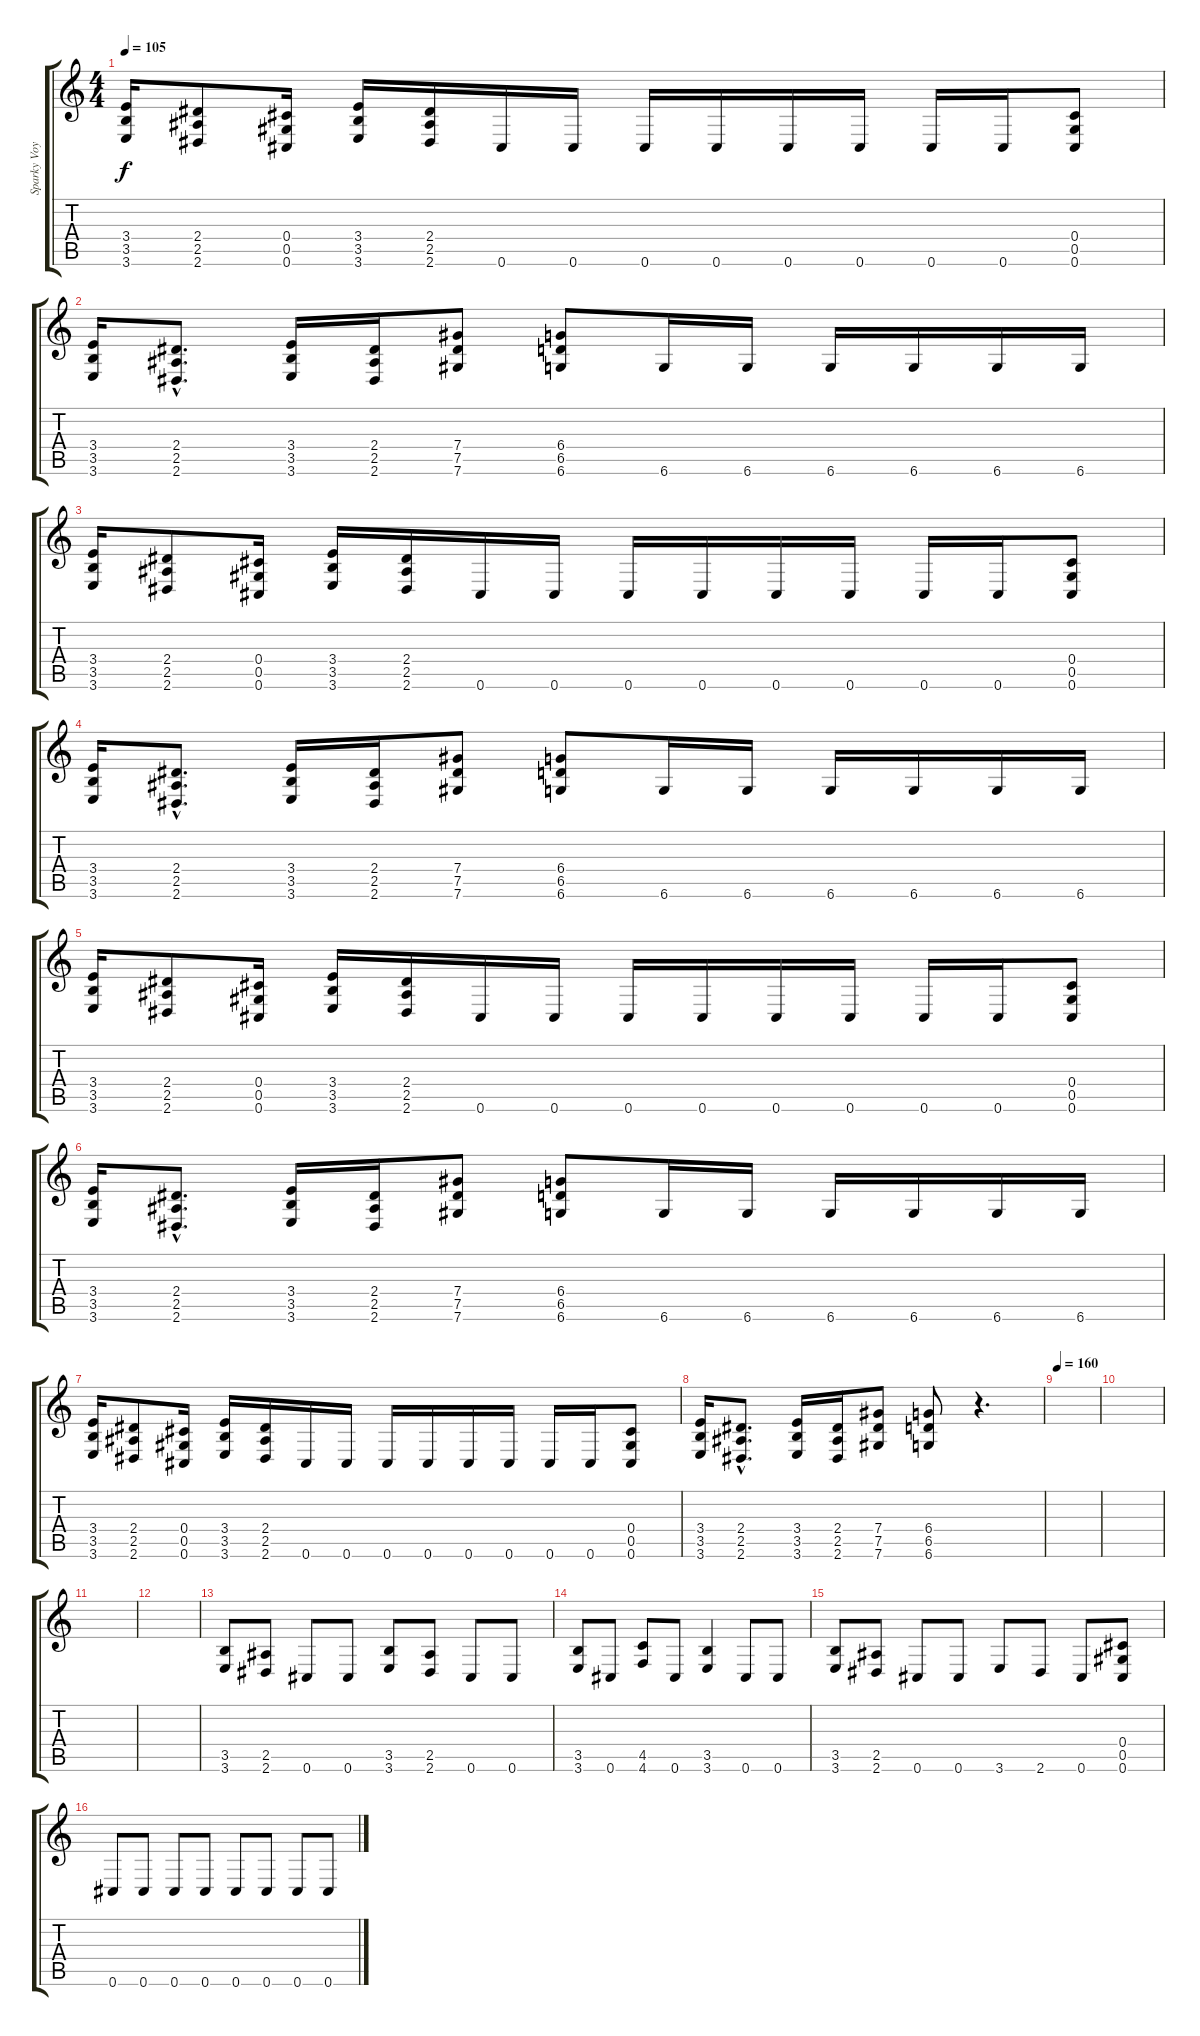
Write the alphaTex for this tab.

\track ("Sparky Voyles" "Sparky Voy") {instrument distortionguitar}
\staff {score tabs}
\tuning (Eb4 Bb3 Gb3 Db3 Ab2 Db2) {hide}
\ts (4 4)
\tempo 105
\clef g2
\ks c
(3.4 3.5 3.6).16{dy f} (2.4 2.5 2.6).8 (0.4 0.5 0.6).16 (3.4 3.5 3.6).16 (2.4 2.5 2.6).16 0.6.16 0.6.16 0.6.16 0.6.16 0.6.16 0.6.16 0.6.16 0.6.16 (0.4 0.5 0.6).8 |
(3.4 3.5 3.6).16 (2.4{hac} 2.5{hac} 2.6{hac}).8{d} (3.4 3.5 3.6).16 (2.4 2.5 2.6).16 (7.4 7.5 7.6).8 (6.4 6.5 6.6).8 6.6.16 6.6.16 6.6.16 6.6.16 6.6.16 6.6.16 |
(3.4 3.5 3.6).16 (2.4 2.5 2.6).8 (0.4 0.5 0.6).16 (3.4 3.5 3.6).16 (2.4 2.5 2.6).16 0.6.16 0.6.16 0.6.16 0.6.16 0.6.16 0.6.16 0.6.16 0.6.16 (0.4 0.5 0.6).8 |
(3.4 3.5 3.6).16 (2.4{hac} 2.5{hac} 2.6{hac}).8{d} (3.4 3.5 3.6).16 (2.4 2.5 2.6).16 (7.4 7.5 7.6).8 (6.4 6.5 6.6).8 6.6.16 6.6.16 6.6.16 6.6.16 6.6.16 6.6.16 |
(3.4 3.5 3.6).16 (2.4 2.5 2.6).8 (0.4 0.5 0.6).16 (3.4 3.5 3.6).16 (2.4 2.5 2.6).16 0.6.16 0.6.16 0.6.16 0.6.16 0.6.16 0.6.16 0.6.16 0.6.16 (0.4 0.5 0.6).8 |
(3.4 3.5 3.6).16 (2.4{hac} 2.5{hac} 2.6{hac}).8{d} (3.4 3.5 3.6).16 (2.4 2.5 2.6).16 (7.4 7.5 7.6).8 (6.4 6.5 6.6).8 6.6.16 6.6.16 6.6.16 6.6.16 6.6.16 6.6.16 |
(3.4 3.5 3.6).16 (2.4 2.5 2.6).8 (0.4 0.5 0.6).16 (3.4 3.5 3.6).16 (2.4 2.5 2.6).16 0.6.16 0.6.16 0.6.16 0.6.16 0.6.16 0.6.16 0.6.16 0.6.16 (0.4 0.5 0.6).8 |
(3.4 3.5 3.6).16 (2.4{hac} 2.5{hac} 2.6{hac}).8{d} (3.4 3.5 3.6).16 (2.4 2.5 2.6).16 (7.4 7.5 7.6).8 (6.4 6.5 6.6).8 r.4{d} |
\tempo 160
|
|
|
|
(3.5 3.6).8 (2.5 2.6).8 0.6.8 0.6.8 (3.5 3.6).8 (2.5 2.6).8 0.6.8 0.6.8 |
(3.5 3.6).8 0.6.8 (4.5 4.6).8 0.6.8 (3.5 3.6).4 0.6.8 0.6.8 |
(3.5 3.6).8 (2.5 2.6).8 0.6.8 0.6.8 3.6.8 2.6.8 0.6.8 (0.4 0.5 0.6).8 |
0.6.8 0.6.8 0.6.8 0.6.8 0.6.8 0.6.8 0.6.8 0.6.8
